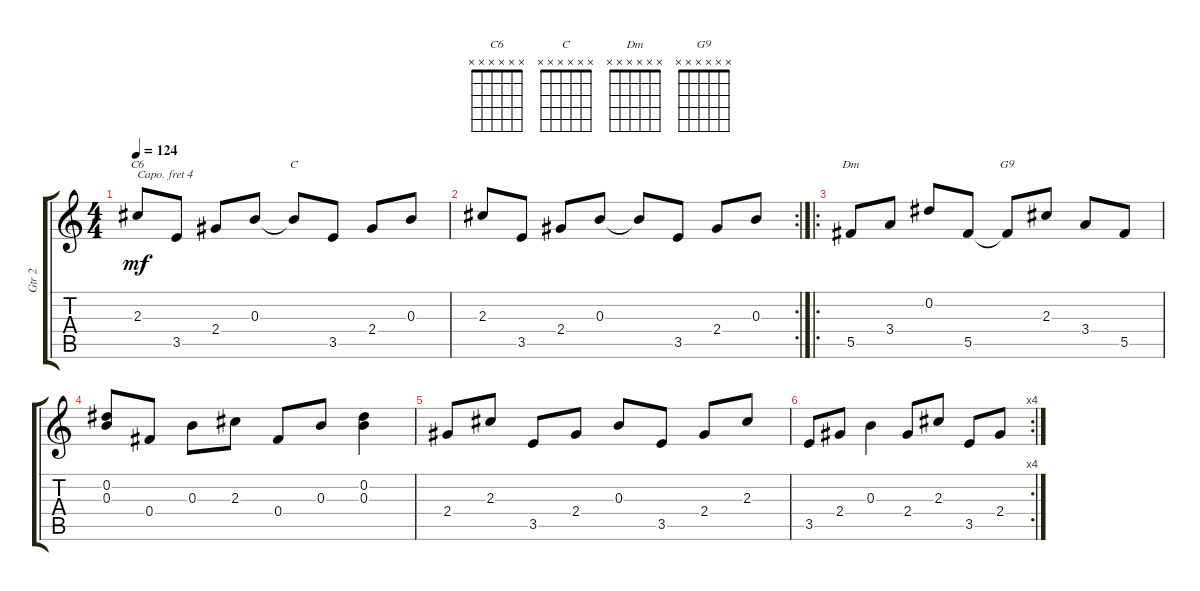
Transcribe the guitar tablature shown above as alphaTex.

\track ("Gtr 2" "Gtr 2") {instrument acousticguitarnylon}
\staff {score tabs}
\capo 4
\tuning (E4 B3 G3 D3 A2 E2) {hide}
\chord ("C6" x x x x x x)
\chord ("C" x x x x x x)
\chord ("Dm" x x x x x x)
\chord ("G9" x x x x x x)
\ts (4 4)
\tempo 124
\clef g2
\ks c
2.3.8{ch "C6" dy mf} 3.5.8 2.4.8 0.3.8 0.3{t}.8{ch "C"} 3.5.8 2.4.8 0.3.8 |
\rc 2
2.3.8 3.5.8 2.4.8 0.3.8 0.3{t}.8 3.5.8 2.4.8 0.3.8 |
\ro
5.5.8{ch "Dm"} 3.4.8 0.2.8 5.5.8 5.5{t}.8{ch "G9"} 2.3.8 3.4.8 5.5.8 |
(0.2 0.3).8 0.4.8 0.3.8 2.3.8 0.4.8 0.3.8 (0.2 0.3).4 |
2.4.8 2.3.8 3.5.8 2.4.8 0.3.8 3.5.8 2.4.8 2.3.8 |
\rc 4
3.5.8 2.4.8 0.3.4 2.4.8 2.3.8 3.5.8 2.4.8
